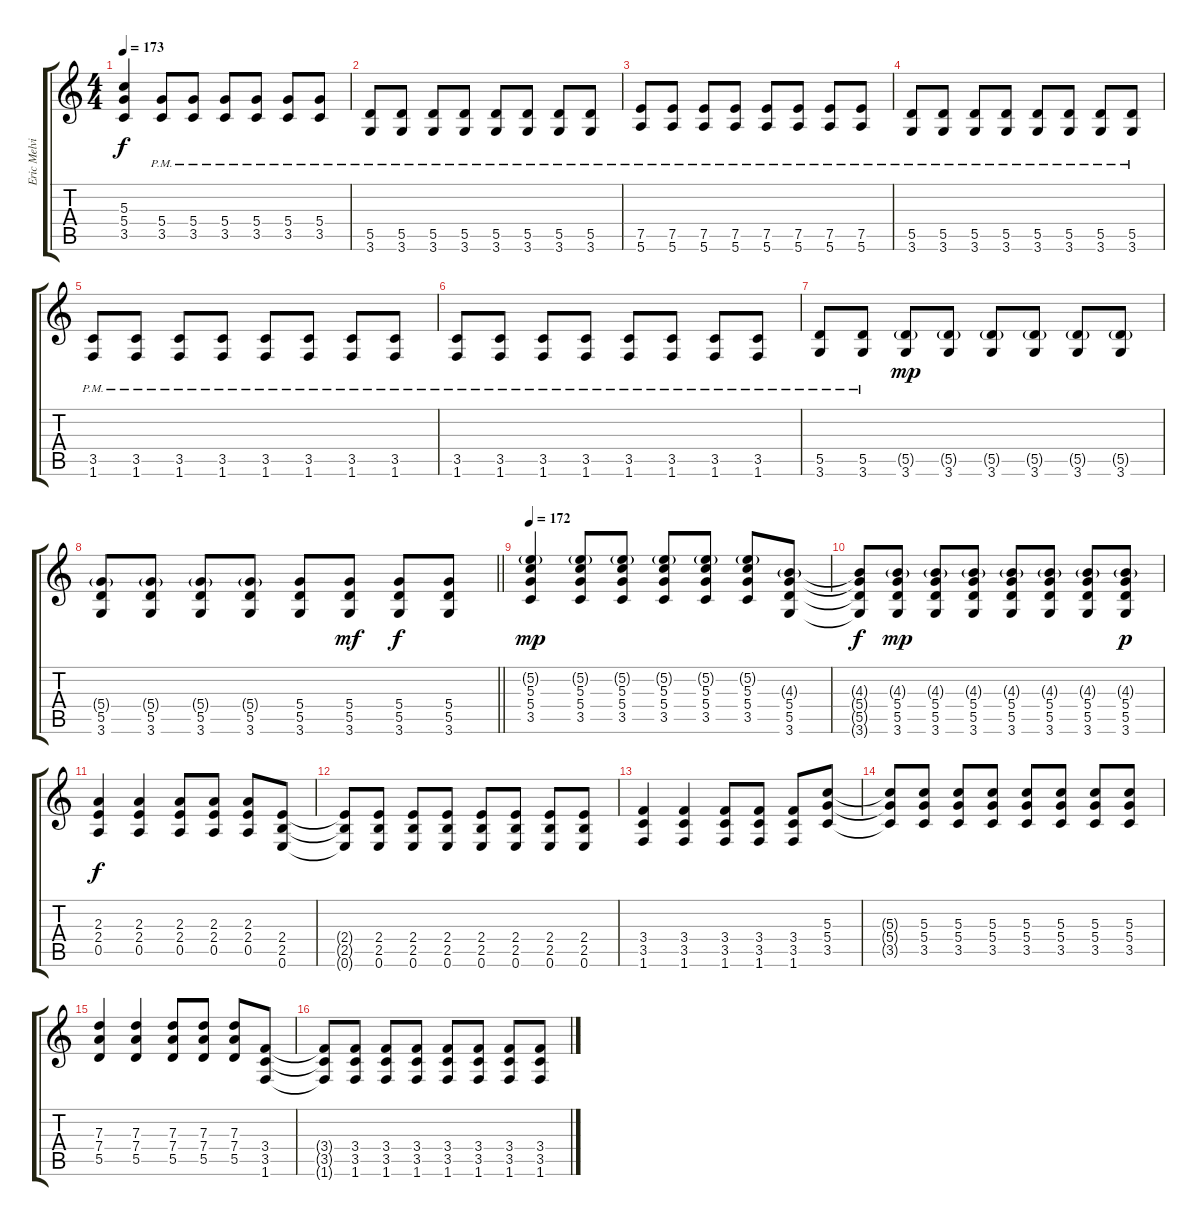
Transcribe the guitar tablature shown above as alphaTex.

\track ("Eric Melvin" "Eric Melvi") {instrument distortionguitar}
\staff {score tabs}
\tuning (E4 B3 G3 D3 A2 E2) {hide}
\ts (4 4)
\tempo 173
\clef g2
\ks c
(5.3 5.4 3.5).4{dy f} (5.4{pm} 3.5{pm}).8 (5.4{pm} 3.5{pm}).8 (5.4{pm} 3.5{pm}).8 (5.4{pm} 3.5{pm}).8 (5.4{pm} 3.5{pm}).8 (5.4{pm} 3.5{pm}).8 |
(5.5{pm} 3.6{pm}).8 (5.5{pm} 3.6{pm}).8 (5.5{pm} 3.6{pm}).8 (5.5{pm} 3.6{pm}).8 (5.5{pm} 3.6{pm}).8 (5.5{pm} 3.6{pm}).8 (5.5{pm} 3.6{pm}).8 (5.5{pm} 3.6{pm}).8 |
(7.5{pm} 5.6{pm}).8 (7.5{pm} 5.6{pm}).8 (7.5{pm} 5.6{pm}).8 (7.5{pm} 5.6{pm}).8 (7.5{pm} 5.6{pm}).8 (7.5{pm} 5.6{pm}).8 (7.5{pm} 5.6{pm}).8 (7.5{pm} 5.6{pm}).8 |
(5.5{pm} 3.6{pm}).8 (5.5{pm} 3.6{pm}).8 (5.5{pm} 3.6{pm}).8 (5.5{pm} 3.6{pm}).8 (5.5{pm} 3.6{pm}).8 (5.5{pm} 3.6{pm}).8 (5.5{pm} 3.6{pm}).8 (5.5{pm} 3.6{pm}).8 |
(3.5{pm} 1.6{pm}).8 (3.5{pm} 1.6{pm}).8 (3.5{pm} 1.6{pm}).8 (3.5{pm} 1.6{pm}).8 (3.5{pm} 1.6{pm}).8 (3.5{pm} 1.6{pm}).8 (3.5{pm} 1.6{pm}).8 (3.5{pm} 1.6{pm}).8 |
(3.5{pm} 1.6{pm}).8 (3.5{pm} 1.6{pm}).8 (3.5{pm} 1.6{pm}).8 (3.5{pm} 1.6{pm}).8 (3.5{pm} 1.6{pm}).8 (3.5{pm} 1.6{pm}).8 (3.5{pm} 1.6{pm}).8 (3.5{pm} 1.6{pm}).8 |
(5.5{pm} 3.6{pm}).8 (5.5{pm} 3.6{pm}).8 (5.5{g} 3.6).8{dy mp} (5.5{g} 3.6).8 (5.5{g} 3.6).8 (5.5{g} 3.6).8 (5.5{g} 3.6).8 (5.5{g} 3.6).8 |
\barLineRight lightlight
(5.4{g} 5.5 3.6).8 (5.4{g} 5.5 3.6).8 (5.4{g} 5.5 3.6).8 (5.4{g} 5.5 3.6).8 (5.4 5.5 3.6).8 (5.4 5.5 3.6).8{dy mf} (5.4 5.5 3.6).8{dy f} (5.4 5.5 3.6).8 |
\section ("" "")
\tempo 172
(5.2{g} 5.3 5.4 3.5).4{dy mp} (5.2{g} 5.3 5.4 3.5).8 (5.2{g} 5.3 5.4 3.5).8 (5.2{g} 5.3 5.4 3.5).8 (5.2{g} 5.3 5.4 3.5).8 (5.2{g} 5.3 5.4 3.5).8 (4.3{g} 5.4 5.5 3.6).8 |
(4.3{t} 5.4{t} 5.5{t} 3.6{t}).8{dy f} (4.3{g} 5.4 5.5 3.6).8{dy mp} (4.3{g} 5.4 5.5 3.6).8 (4.3{g} 5.4 5.5 3.6).8 (4.3{g} 5.4 5.5 3.6).8 (4.3{g} 5.4 5.5 3.6).8 (4.3{g} 5.4 5.5 3.6).8 (4.3{g} 5.4 5.5 3.6).8{dy p} |
(2.3 2.4 0.5).4{dy f} (2.3 2.4 0.5).4 (2.3 2.4 0.5).8 (2.3 2.4 0.5).8 (2.3 2.4 0.5).8 (2.4 2.5 0.6).8 |
(2.4{t} 2.5{t} 0.6{t}).8 (2.4 2.5 0.6).8 (2.4 2.5 0.6).8 (2.4 2.5 0.6).8 (2.4 2.5 0.6).8 (2.4 2.5 0.6).8 (2.4 2.5 0.6).8 (2.4 2.5 0.6).8 |
(3.4 3.5 1.6).4 (3.4 3.5 1.6).4 (3.4 3.5 1.6).8 (3.4 3.5 1.6).8 (3.4 3.5 1.6).8 (5.3 5.4 3.5).8 |
(5.3{t} 5.4{t} 3.5{t}).8 (5.3 5.4 3.5).8 (5.3 5.4 3.5).8 (5.3 5.4 3.5).8 (5.3 5.4 3.5).8 (5.3 5.4 3.5).8 (5.3 5.4 3.5).8 (5.3 5.4 3.5).8 |
(7.3 7.4 5.5).4 (7.3 7.4 5.5).4 (7.3 7.4 5.5).8 (7.3 7.4 5.5).8 (7.3 7.4 5.5).8 (3.4 3.5 1.6).8 |
(3.4{t} 3.5{t} 1.6{t}).8 (3.4 3.5 1.6).8 (3.4 3.5 1.6).8 (3.4 3.5 1.6).8 (3.4 3.5 1.6).8 (3.4 3.5 1.6).8 (3.4 3.5 1.6).8 (3.4 3.5 1.6).8
